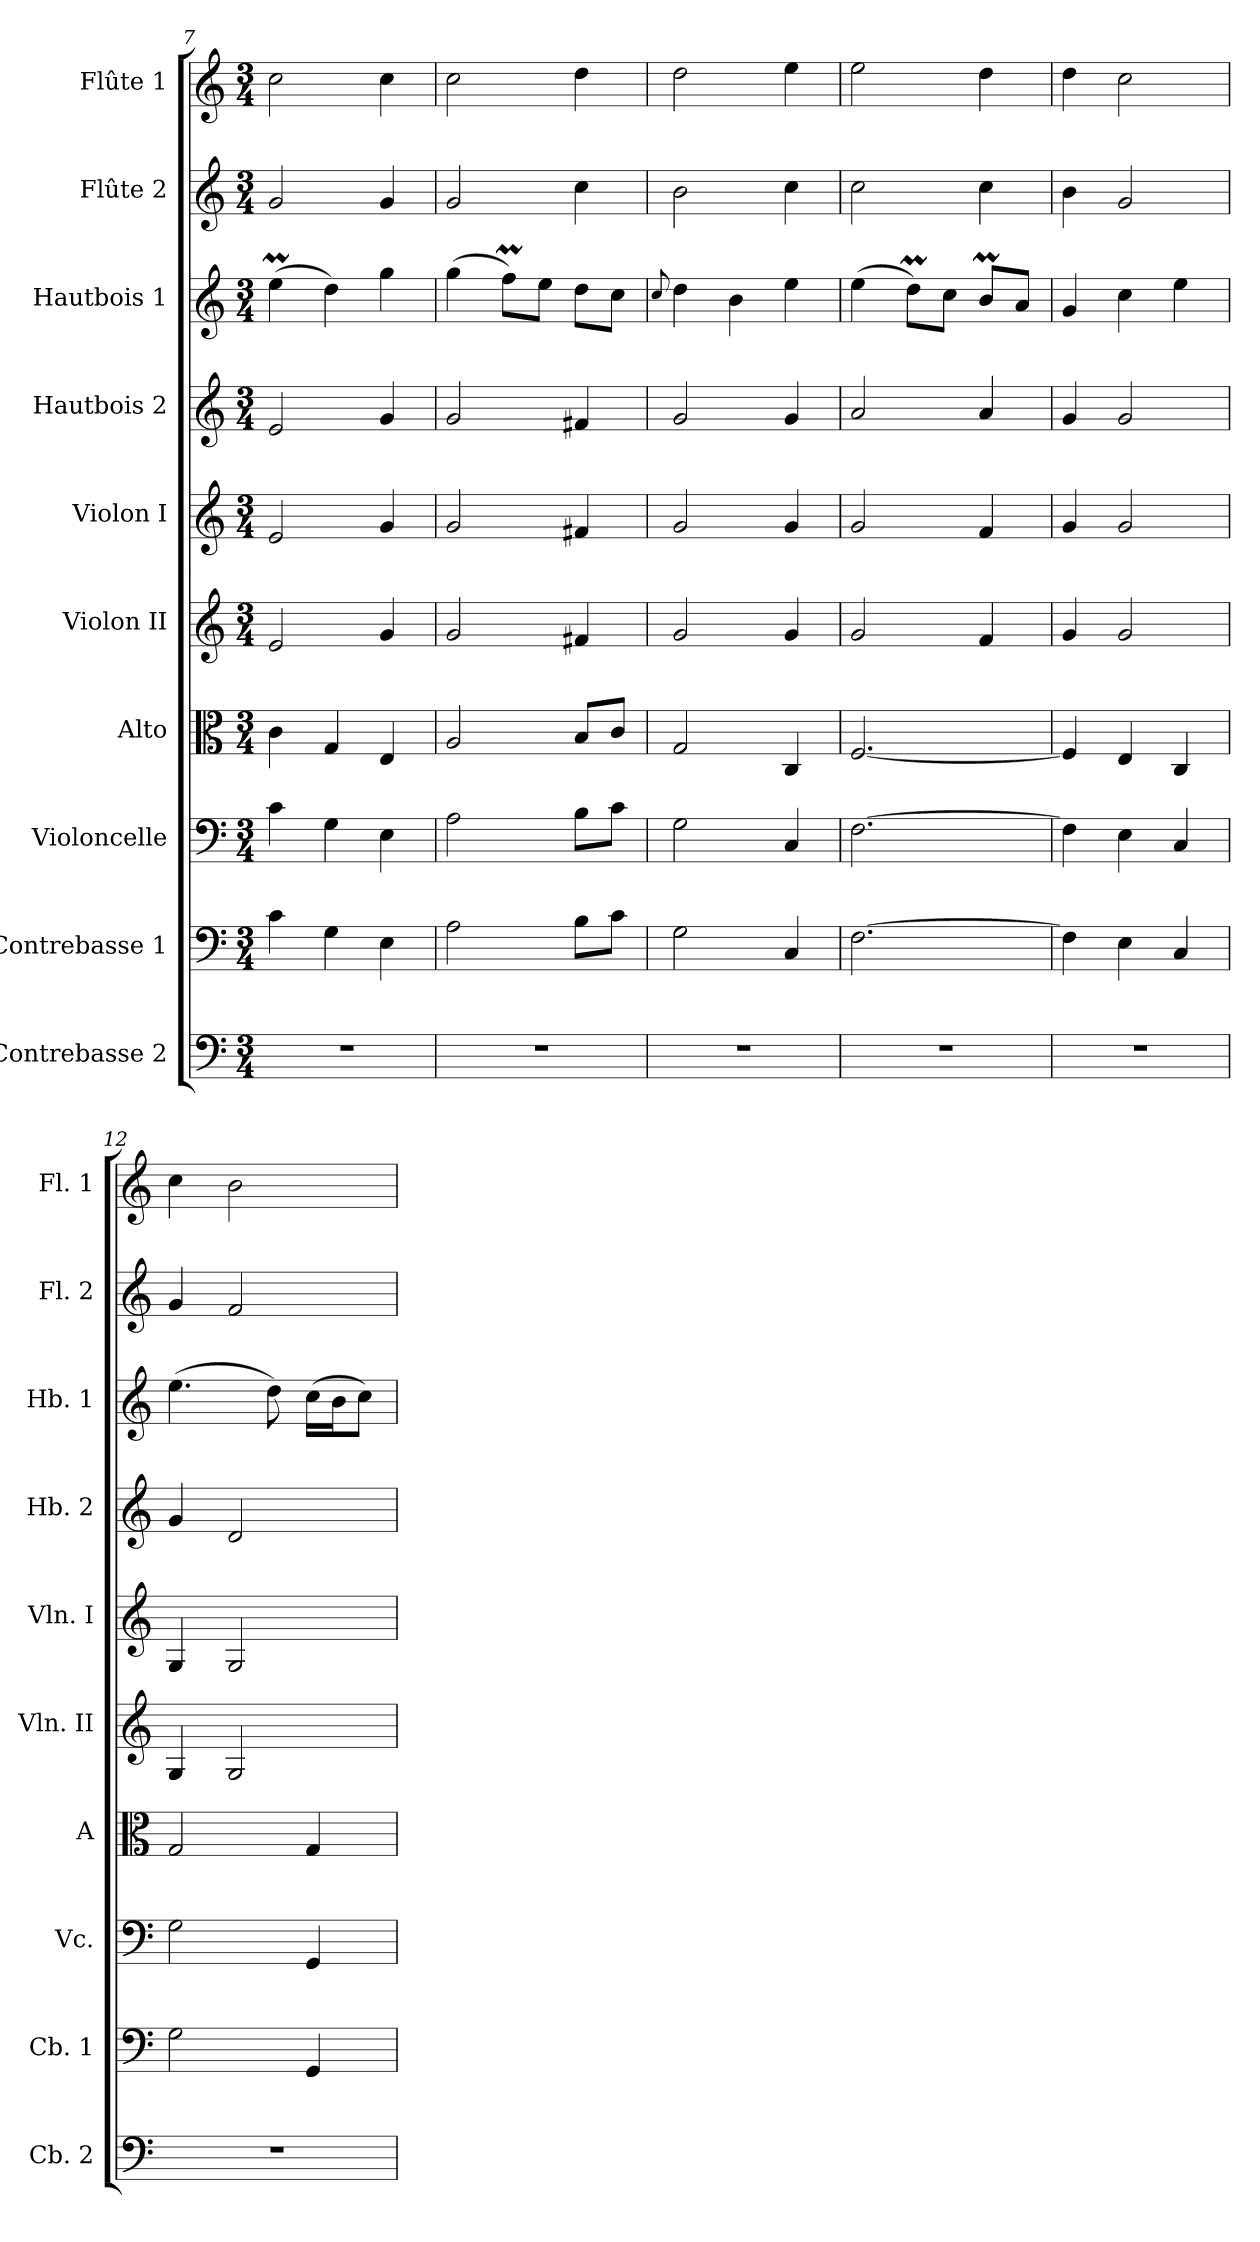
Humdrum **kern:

**kern	**kern	**kern	**kern	**kern	**kern	**kern	**kern	**kern	**kern
*part10	*part9	*part8	*part7	*part6	*part5	*part4	*part3	*part2	*part1
*staff10	*staff9	*staff8	*staff7	*staff6	*staff5	*staff4	*staff3	*staff2	*staff1
*I"Contrebasse 2	*I"Contrebasse 1	*I"Violoncelle	*I"Alto	*I"Violon II	*I"Violon I	*I"Hautbois 2	*I"Hautbois 1	*I"Flûte 2	*I"Flûte 1
*I'Cb. 2	*I'Cb. 1	*I'Vc.	*I'A	*I'Vln. II	*I'Vln. I	*I'Hb. 2	*I'Hb. 1	*I'Fl. 2	*I'Fl. 1
*clefF4	*clefF4	*clefF4	*clefC3	*clefG2	*clefG2	*clefG2	*clefG2	*clefG2	*clefG2
*ITrd7c12	*ITrd7c12	*	*	*	*	*	*	*	*
*k[]	*k[]	*k[]	*k[]	*k[]	*k[]	*k[]	*k[]	*k[]	*k[]
*a:	*a:	*a:	*a:	*a:	*a:	*a:	*a:	*a:	*a:
*M3/4	*M3/4	*M3/4	*M3/4	*M3/4	*M3/4	*M3/4	*M3/4	*M3/4	*M3/4
=7	=7	=7	=7	=7	=7	=7	=7	=7	=7
2.r	4C\	4c\	4c\	2e/	2e/	2e/	(>4eem\	2g/	2cc\
.	4GG\	4G\	4G/	.	.	.	4dd\)	.	.
.	4EE\	4E\	4E/	4g/	4g/	4g/	4gg\	4g/	4cc\
=8	=8	=8	=8	=8	=8	=8	=8	=8	=8
2.r	2AA\	2A\	2A/	2g/	2g/	2g/	(>4gg\	2g/	2cc\
.	.	.	.	.	.	.	8ffM\L)	.	.
.	.	.	.	.	.	.	8ee\J	.	.
.	8BB\L	8B\L	8B/L	4f#X/	4f#X/	4f#X/	8dd\L	4cc\	4dd\
.	8C\J	8c\J	8c/J	.	.	.	8cc\J	.	.
!!LO:PB:g=z
=9	=9	=9	=9	=9	=9	=9	=9	=9	=9
.	.	.	.	.	.	.	8qqcc/	.	.
2.r	2GG\	2G\	2G/	2g/	2g/	2g/	4dd\	2b\	2dd\
.	.	.	.	.	.	.	4b\	.	.
.	4CC/	4C/	4C/	4g/	4g/	4g/	4ee\	4cc\	4ee\
=10	=10	=10	=10	=10	=10	=10	=10	=10	=10
2.r	[2.FF\	[2.F\	[2.F/	2g/	2g/	2a/	(>4ee\	2cc\	2ee\
.	.	.	.	.	.	.	8ddM\L)	.	.
.	.	.	.	.	.	.	8cc\J	.	.
.	.	.	.	4f/	4f/	4a/	8bm/L	4cc\	4dd\
.	.	.	.	.	.	.	8a/J	.	.
=11	=11	=11	=11	=11	=11	=11	=11	=11	=11
2.r	4FF\]	4F\]	4F/]	4g/	4g/	4g/	4g/	4b\	4dd\
.	4EE\	4E\	4E/	2g/	2g/	2g/	4cc\	2g/	2cc\
.	4CC/	4C/	4C/	.	.	.	4ee\	.	.
=12	=12	=12	=12	=12	=12	=12	=12	=12	=12
2.r	2GG\	2G\	2G/	4G/	4G/	4g/	(>4.ee\	4g/	4cc\
.	.	.	.	2G/	2G/	2d/	.	2f/	2b\
.	.	.	.	.	.	.	8dd\)	.	.
.	4GGG/	4GG/	4G/	.	.	.	(>16cc\LL	.	.
.	.	.	.	.	.	.	16b\J	.	.
.	.	.	.	.	.	.	8cc\J)	.	.
=	=	=	=	=	=	=	=	=	=
*-	*-	*-	*-	*-	*-	*-	*-	*-	*-
